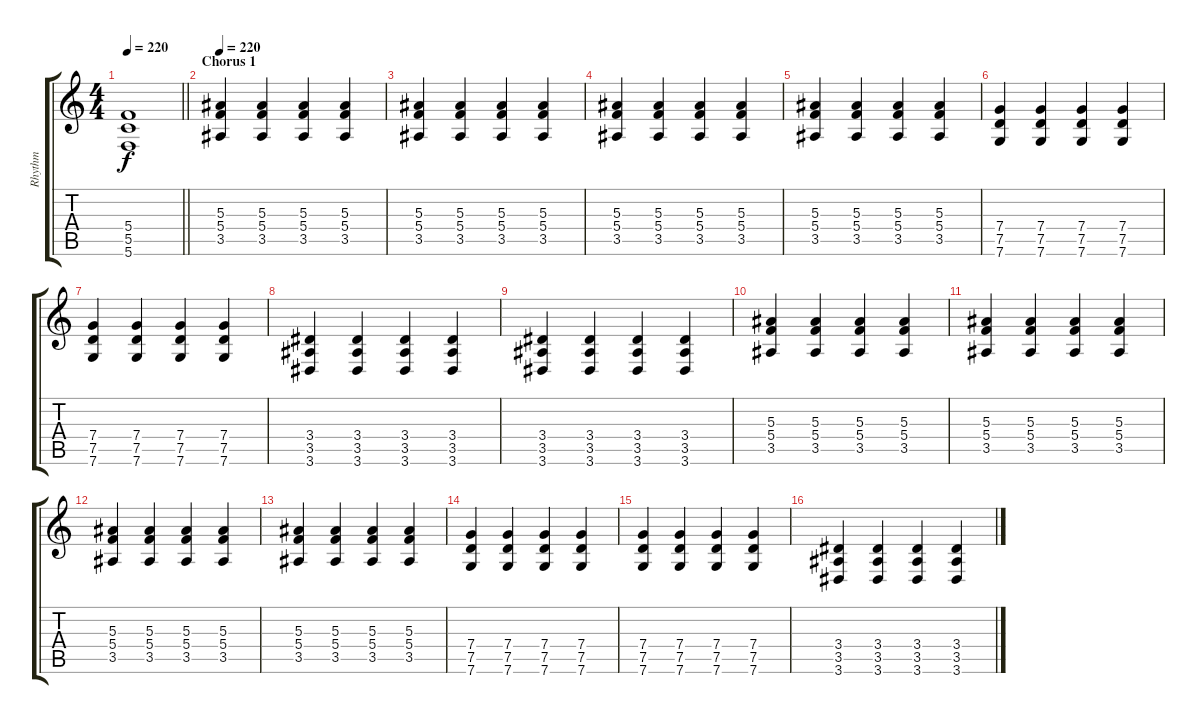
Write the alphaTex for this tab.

\track ("Rhythm" "Rhythm") {instrument distortionguitar}
\staff {score tabs}
\tuning (D4 A3 F3 C3 G2 C2) {hide}
\ts (4 4)
\tempo 220
\clef g2
\barLineRight lightlight
\ks c
(5.4{t} 5.5{t} 5.6{t}).1{dy f} |
\section ("" "Chorus 1")
\tempo 220
(5.3 5.4 3.5).4 (5.3 5.4 3.5).4 (5.3 5.4 3.5).4 (5.3 5.4 3.5).4 |
(5.3 5.4 3.5).4 (5.3 5.4 3.5).4 (5.3 5.4 3.5).4 (5.3 5.4 3.5).4 |
(5.3 5.4 3.5).4 (5.3 5.4 3.5).4 (5.3 5.4 3.5).4 (5.3 5.4 3.5).4 |
(5.3 5.4 3.5).4 (5.3 5.4 3.5).4 (5.3 5.4 3.5).4 (5.3 5.4 3.5).4 |
(7.4 7.5 7.6).4 (7.4 7.5 7.6).4 (7.4 7.5 7.6).4 (7.4 7.5 7.6).4 |
(7.4 7.5 7.6).4 (7.4 7.5 7.6).4 (7.4 7.5 7.6).4 (7.4 7.5 7.6).4 |
(3.4 3.5 3.6).4 (3.4 3.5 3.6).4 (3.4 3.5 3.6).4 (3.4 3.5 3.6).4 |
(3.4 3.5 3.6).4 (3.4 3.5 3.6).4 (3.4 3.5 3.6).4 (3.4 3.5 3.6).4 |
(5.3 5.4 3.5).4 (5.3 5.4 3.5).4 (5.3 5.4 3.5).4 (5.3 5.4 3.5).4 |
(5.3 5.4 3.5).4 (5.3 5.4 3.5).4 (5.3 5.4 3.5).4 (5.3 5.4 3.5).4 |
(5.3 5.4 3.5).4 (5.3 5.4 3.5).4 (5.3 5.4 3.5).4 (5.3 5.4 3.5).4 |
(5.3 5.4 3.5).4 (5.3 5.4 3.5).4 (5.3 5.4 3.5).4 (5.3 5.4 3.5).4 |
(7.4 7.5 7.6).4 (7.4 7.5 7.6).4 (7.4 7.5 7.6).4 (7.4 7.5 7.6).4 |
(7.4 7.5 7.6).4 (7.4 7.5 7.6).4 (7.4 7.5 7.6).4 (7.4 7.5 7.6).4 |
(3.4 3.5 3.6).4 (3.4 3.5 3.6).4 (3.4 3.5 3.6).4 (3.4 3.5 3.6).4
